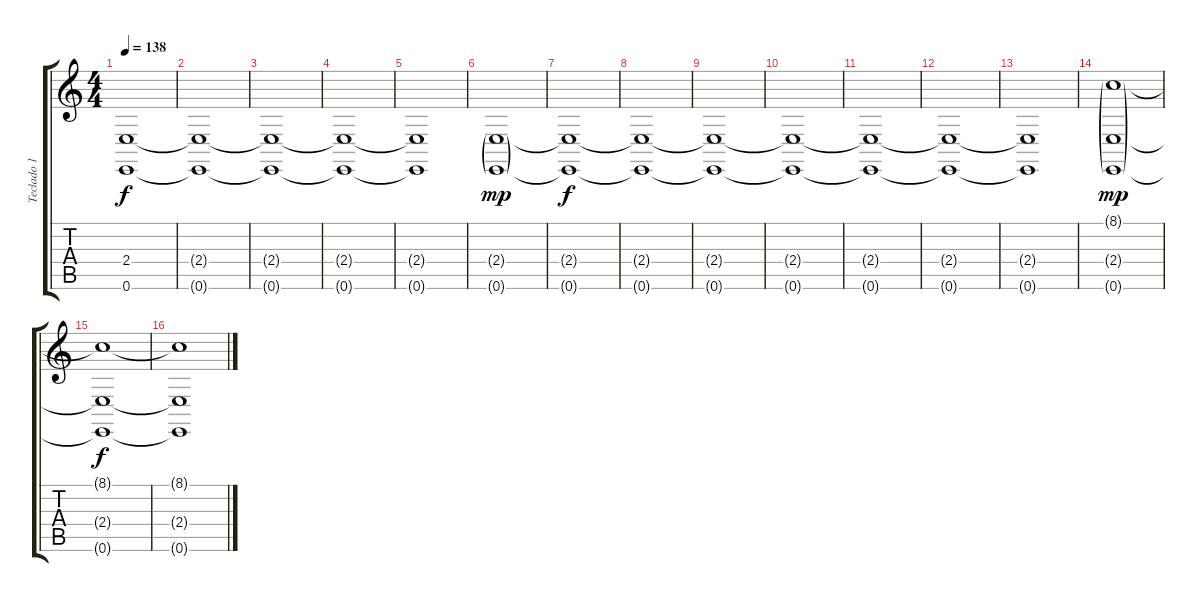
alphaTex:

\track ("Teclado 1" "Teclado 1") {instrument pad4choir}
\staff {score tabs}
\tuning (E4 B3 G3 D3 A2 E2) {hide}
\ts (4 4)
\tempo 138
\clef g2
\ks c
(2.4{t} 0.6{t}).1{dy f} |
(2.4{t} 0.6{t}).1 |
(2.4{t} 0.6{t}).1 |
(2.4{t} 0.6{t}).1 |
(2.4{t} 0.6{t}).1 |
(2.4{g} 0.6{g}).1{dy mp} |
(2.4{t} 0.6{t}).1{dy f} |
(2.4{t} 0.6{t}).1 |
(2.4{t} 0.6{t}).1 |
(2.4{t} 0.6{t}).1 |
(2.4{t} 0.6{t}).1 |
(2.4{t} 0.6{t}).1 |
(2.4{t} 0.6{t}).1 |
(8.1{g} 2.4{g} 0.6{g}).1{dy mp} |
(8.1{t} 2.4{t} 0.6{t}).1{dy f} |
(8.1{t} 2.4{t} 0.6{t}).1
